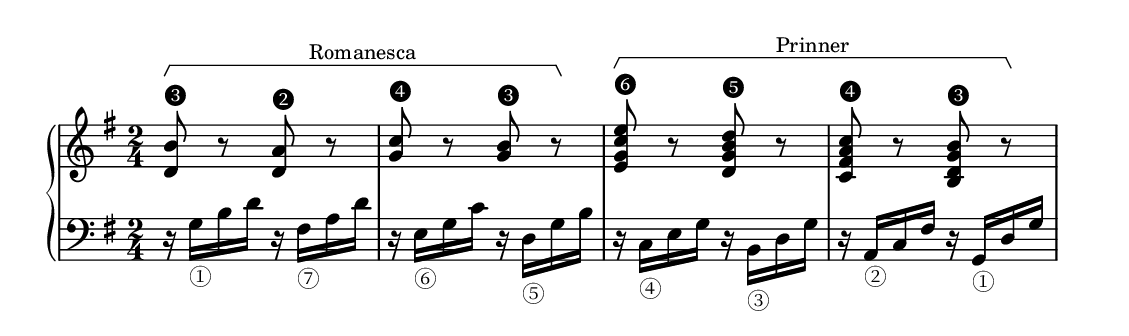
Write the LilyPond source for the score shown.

\version "2.22.2"
\include "../../stylesheets/annotation.ly"
\header {
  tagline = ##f
}
\paper {
  page-breaking = #ly:one-line-auto-height-breaking
}

\score {
  \new PianoStaff <<
    \new Staff \relative b' {
      \clef "treble" \time 2/4 \key g \major
      <b d,>8 \romanesca \mmi r <a d,> \mre r |
      <c g>8 \mfa r <b g> \mmi r \stopGroup |
      <e c g e>8 \prinner \mla r <d b g d> \mso r |
      <c a fis c>8 \mfa r <b g d b> \mmi r \stopGroup
    }
    \new Staff \relative g {
      \clef "bass" \time 2/4 \key g \major
      r16 g \bdo b d r fis, \bti a d |
      r16 e, \bla g c r d, \bso g b |
      r16 c, \bfa e g r b, \bmi d g |
      r16 a, \bre c fis r g, \bdo d' g
    }
  >>
}
